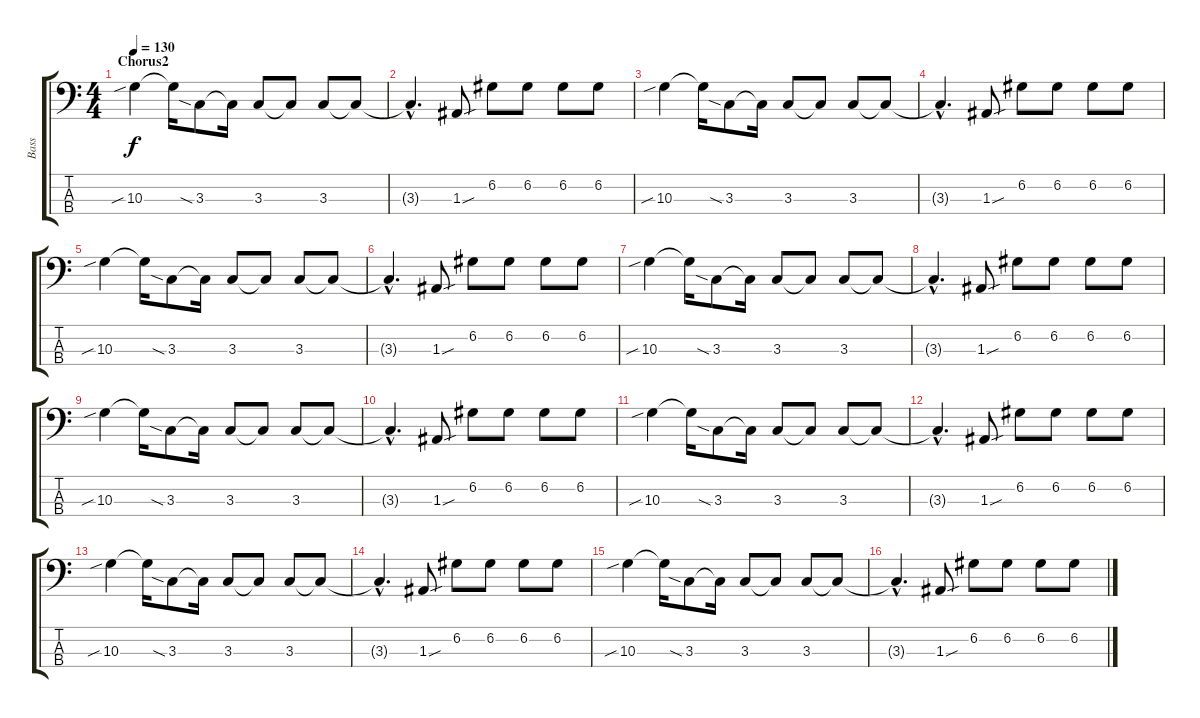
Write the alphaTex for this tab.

\track ("Bass" "Bass") {instrument electricbassfinger}
\staff {score tabs}
\tuning (G2 D2 A1 E1) {hide}
\ts (4 4)
\section ("" "Chorus2")
\tempo 130
\clef f4
\ks c
10.3{sib}.4{dy f} 10.3{t}.16 3.3{sia}.8 3.3{t}.16 3.3.8 3.3{t}.8 3.3.8 3.3{t}.8 |
3.3{hac t}.4{d} 1.3{sou}.8 6.2.8 6.2.8 6.2.8 6.2.8 |
10.3{sib}.4 10.3{t}.16 3.3{sia}.8 3.3{t}.16 3.3.8 3.3{t}.8 3.3.8 3.3{t}.8 |
3.3{hac t}.4{d} 1.3{sou}.8 6.2.8 6.2.8 6.2.8 6.2.8 |
10.3{sib}.4 10.3{t}.16 3.3{sia}.8 3.3{t}.16 3.3.8 3.3{t}.8 3.3.8 3.3{t}.8 |
3.3{hac t}.4{d} 1.3{sou}.8 6.2.8 6.2.8 6.2.8 6.2.8 |
10.3{sib}.4 10.3{t}.16 3.3{sia}.8 3.3{t}.16 3.3.8 3.3{t}.8 3.3.8 3.3{t}.8 |
3.3{hac t}.4{d} 1.3{sou}.8 6.2.8 6.2.8 6.2.8 6.2.8 |
10.3{sib}.4 10.3{t}.16 3.3{sia}.8 3.3{t}.16 3.3.8 3.3{t}.8 3.3.8 3.3{t}.8 |
3.3{hac t}.4{d} 1.3{sou}.8 6.2.8 6.2.8 6.2.8 6.2.8 |
10.3{sib}.4 10.3{t}.16 3.3{sia}.8 3.3{t}.16 3.3.8 3.3{t}.8 3.3.8 3.3{t}.8 |
3.3{hac t}.4{d} 1.3{sou}.8 6.2.8 6.2.8 6.2.8 6.2.8 |
10.3{sib}.4 10.3{t}.16 3.3{sia}.8 3.3{t}.16 3.3.8 3.3{t}.8 3.3.8 3.3{t}.8 |
3.3{hac t}.4{d} 1.3{sou}.8 6.2.8 6.2.8 6.2.8 6.2.8 |
10.3{sib}.4 10.3{t}.16 3.3{sia}.8 3.3{t}.16 3.3.8 3.3{t}.8 3.3.8 3.3{t}.8 |
3.3{hac t}.4{d} 1.3{sou}.8 6.2.8 6.2.8 6.2.8 6.2.8
